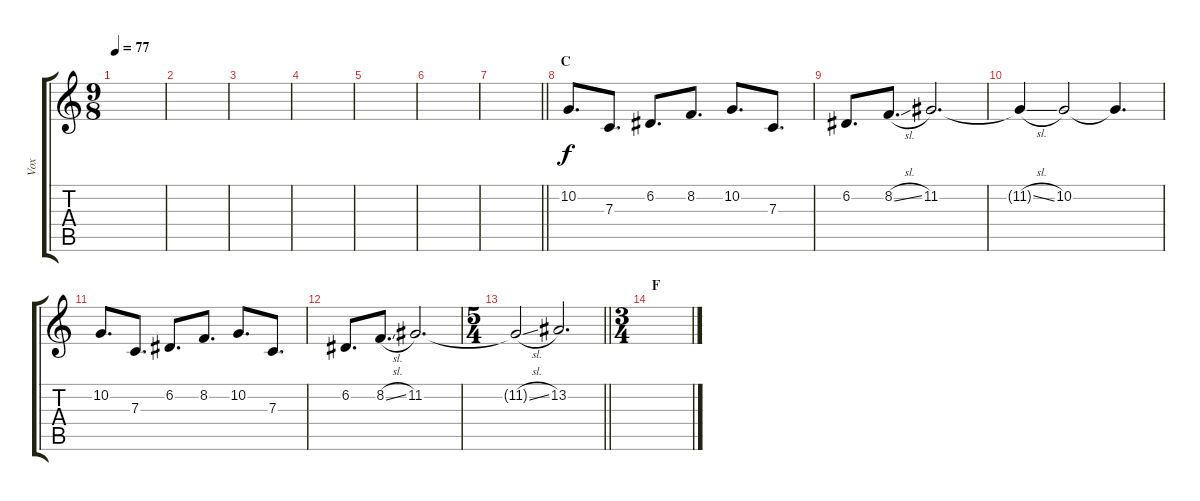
\track ("Vox" "Vox") {instrument lead2sawtooth}
\staff {score tabs}
\tuning (D4 A3 F3 C3 G2 C2) {hide}
\ts (9 8)
\tempo 77
\clef g2
\ks c
|
|
|
|
|
|
\barLineRight lightlight
|
\section ("" "C")
10.2.8{d} 7.3.8{d} 6.2.8{d} 8.2.8{d} 10.2.8{d} 7.3.8{d} |
6.2.8{d} 8.2{sl}.8{d} 11.2.2{d} |
11.2{sl t}.4 10.2.2 10.2{t}.4{d} |
10.2.8{d} 7.3.8{d} 6.2.8{d} 8.2.8{d} 10.2.8{d} 7.3.8{d} |
6.2.8{d} 8.2{sl}.8{d} 11.2.2{d} |
\ts (5 4)
\barLineRight lightlight
11.2{sl t}.2 13.2.2{d} |
\ts (3 4)
\section ("" "F")
